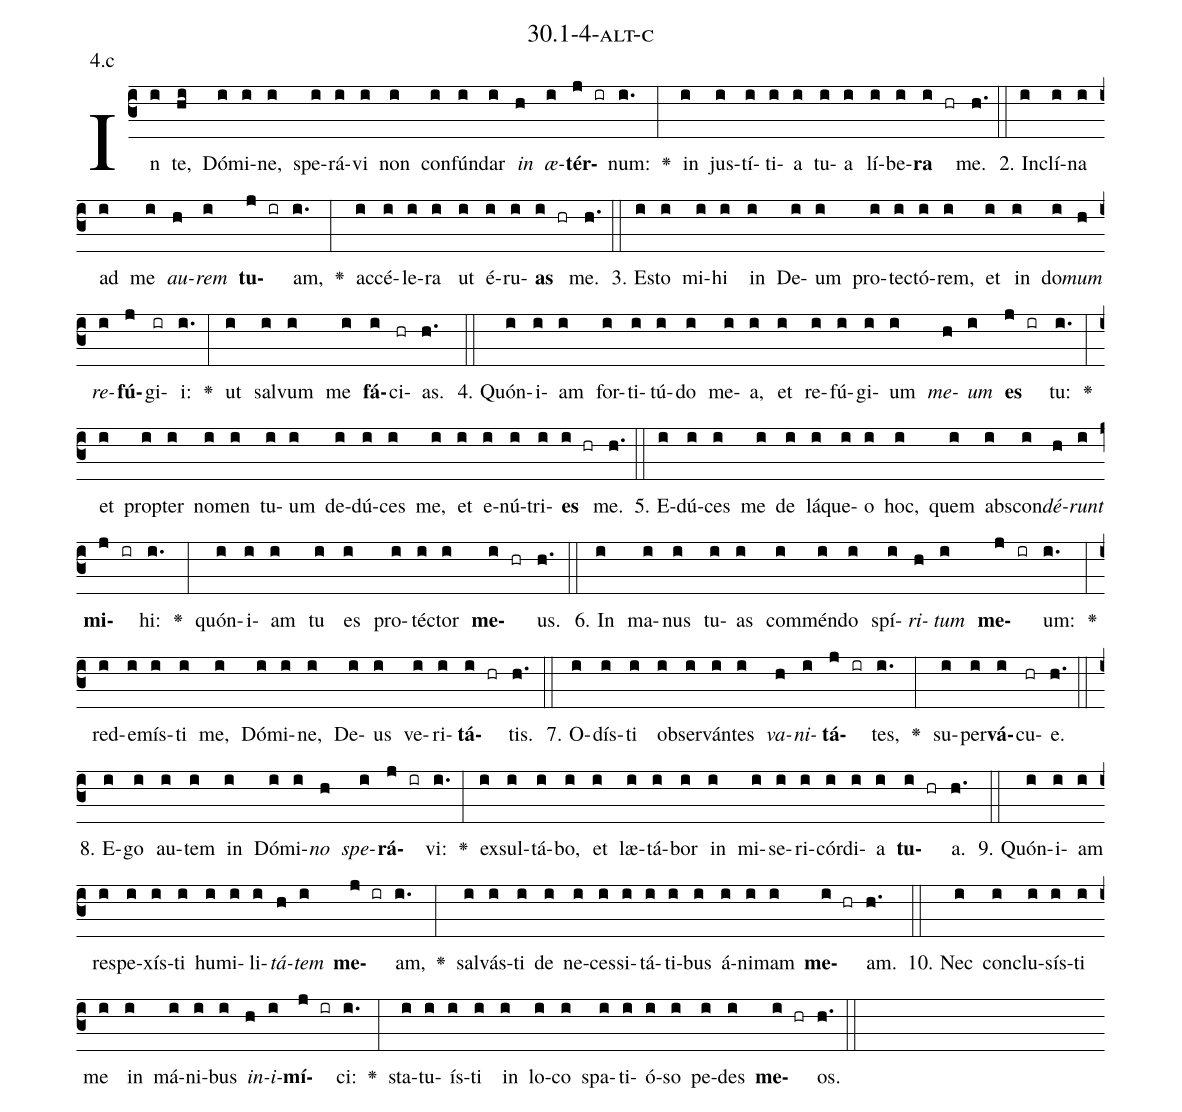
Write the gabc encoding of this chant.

name: 30.1-4-alt-c;
annotation: 4.c;
%%
(c3)In(i) te,(hi) Dó(i)mi(i)ne,(i) spe(i)rá(i)vi(i) non(i) con(i)fún(i)dar(i) <i>in</i>(h) <i>æ</i>(i)<b>tér</b>(j ir)num:(i.) <v>\greheightstar</v>(:) in(i) jus(i)tí(i)ti(i)a(i) tu(i)a(i) lí(i)be(i)<b>ra</b>(i hr) me.(h.) (::)
2. In(i)clí(i)na(i) ad(i) me(i) <i>au</i>(h)<i>rem</i>(i) <b>tu</b>(j ir)am,(i.) <v>\greheightstar</v>(:) ac(i)cé(i)le(i)ra(i) ut(i) é(i)ru(i)<b>as</b>(i hr) me.(h.) (::)
3. Es(i)to(i) mi(i)hi(i) in(i) De(i)um(i) pro(i)tec(i)tó(i)rem,(i) et(i) in(i) do(i)<i>mum</i>(h) <i>re</i>(i)<b>fú</b>(j)gi(ir)i:(i.) <v>\greheightstar</v>(:) ut(i) sal(i)vum(i) me(i) <b>fá</b>(i)ci(hr)as.(h.) (::)
4. Quón(i)i(i)am(i) for(i)ti(i)tú(i)do(i) me(i)a,(i) et(i) re(i)fú(i)gi(i)um(i) <i>me</i>(h)<i>um</i>(i) <b>es</b>(j ir) tu:(i.) <v>\greheightstar</v>(:) et(i) prop(i)ter(i) no(i)men(i) tu(i)um(i) de(i)dú(i)ces(i) me,(i) et(i) e(i)nú(i)tri(i)<b>es</b>(i hr) me.(h.) (::)
5. E(i)dú(i)ces(i) me(i) de(i) lá(i)que(i)o(i) hoc,(i) quem(i) abs(i)con(i)<i>dé</i>(h)<i>runt</i>(i) <b>mi</b>(j ir)hi:(i.) <v>\greheightstar</v>(:) quón(i)i(i)am(i) tu(i) es(i) pro(i)téc(i)tor(i) <b>me</b>(i hr)us.(h.) (::)
6. In(i) ma(i)nus(i) tu(i)as(i) com(i)mén(i)do(i) spí(i)<i>ri</i>(h)<i>tum</i>(i) <b>me</b>(j ir)um:(i.) <v>\greheightstar</v>(:) red(i)e(i)mís(i)ti(i) me,(i) Dó(i)mi(i)ne,(i) De(i)us(i) ve(i)ri(i)<b>tá</b>(i hr)tis.(h.) (::)
7. O(i)dís(i)ti(i) ob(i)ser(i)ván(i)tes(i) <i>va</i>(h)<i>ni</i>(i)<b>tá</b>(j ir)tes,(i.) <v>\greheightstar</v>(:) su(i)per(i)<b>vá</b>(i)cu(hr)e.(h.) (::)
8. E(i)go(i) au(i)tem(i) in(i) Dó(i)mi(i)<i>no</i>(h) <i>spe</i>(i)<b>rá</b>(j ir)vi:(i.) <v>\greheightstar</v>(:) ex(i)sul(i)tá(i)bo,(i) et(i) læ(i)tá(i)bor(i) in(i) mi(i)se(i)ri(i)cór(i)di(i)a(i) <b>tu</b>(i hr)a.(h.) (::)
9. Quón(i)i(i)am(i) re(i)spe(i)xís(i)ti(i) hu(i)mi(i)li(i)<i>tá</i>(h)<i>tem</i>(i) <b>me</b>(j ir)am,(i.) <v>\greheightstar</v>(:) sal(i)vás(i)ti(i) de(i) ne(i)ces(i)si(i)tá(i)ti(i)bus(i) á(i)ni(i)mam(i) <b>me</b>(i hr)am.(h.) (::)
10. Nec(i) con(i)clu(i)sís(i)ti(i) me(i) in(i) má(i)ni(i)bus(i) <i>in</i>(h)<i>i</i>(i)<b>mí</b>(j ir)ci:(i.) <v>\greheightstar</v>(:) sta(i)tu(i)ís(i)ti(i) in(i) lo(i)co(i) spa(i)ti(i)ó(i)so(i) pe(i)des(i) <b>me</b>(i hr)os.(h.) (::)
